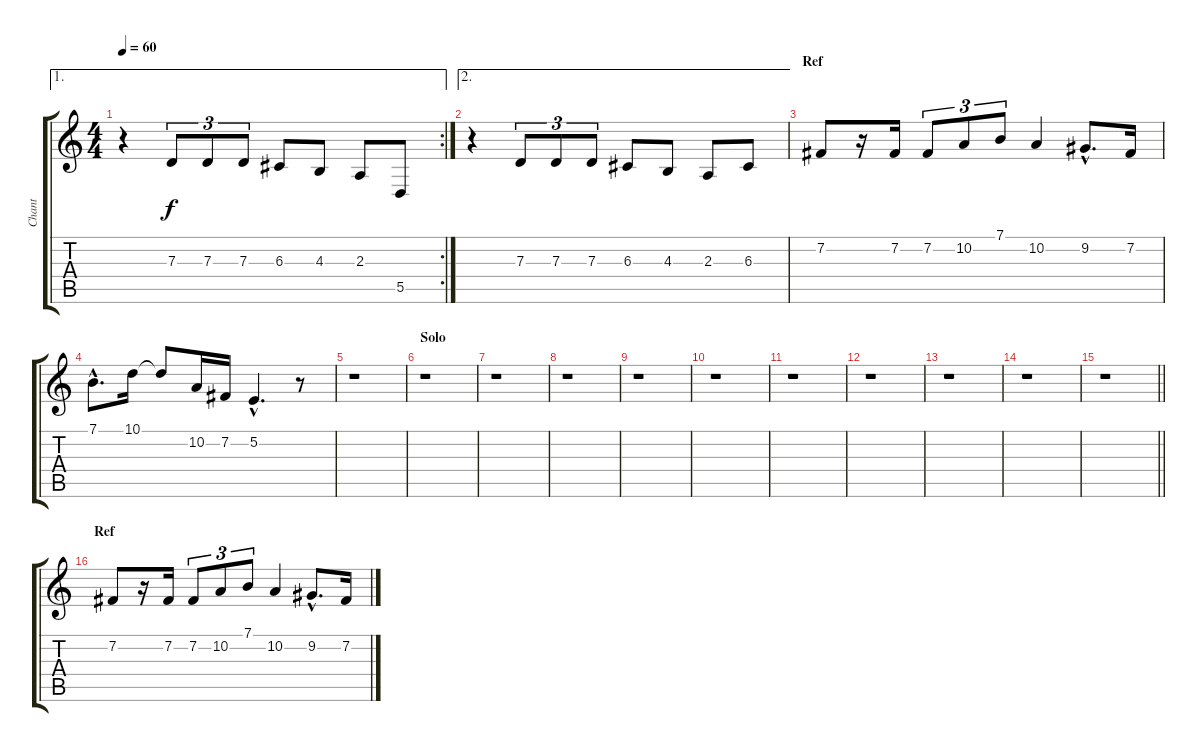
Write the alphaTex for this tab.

\track ("Chant" "Chant") {instrument flute}
\staff {score tabs}
\tuning (E4 B3 G3 D3 A2 E2) {hide}
\ae 1
\rc 2
\ts (4 4)
\tempo 60
\clef g2
\ks c
r.4{dy f} 7.3.8{tu (3 2)} 7.3.8{tu (3 2)} 7.3.8{tu (3 2)} 6.3.8 4.3.8 2.3.8 5.5.8 |
\ae 2
r.4 7.3.8{tu (3 2)} 7.3.8{tu (3 2)} 7.3.8{tu (3 2)} 6.3.8 4.3.8 2.3.8 6.3.8 |
\section ("" "Ref")
7.2.8 r.16 7.2.16 7.2.8{tu (3 2)} 10.2.8{tu (3 2)} 7.1.8{tu (3 2)} 10.2.4 9.2{hac}.8{d} 7.2.16 |
7.1{hac}.8{d} 10.1.16 10.1{t}.8 10.2.16 7.2.16 5.2{hac}.4{d} r.8 |
r.1 |
\section ("" "Solo")
r.1 |
r.1 |
r.1 |
r.1 |
r.1 |
r.1 |
r.1 |
r.1 |
r.1 |
\barLineRight lightlight
r.1 |
\section ("" "Ref")
7.2.8 r.16 7.2.16 7.2.8{tu (3 2)} 10.2.8{tu (3 2)} 7.1.8{tu (3 2)} 10.2.4 9.2{hac}.8{d} 7.2.16
